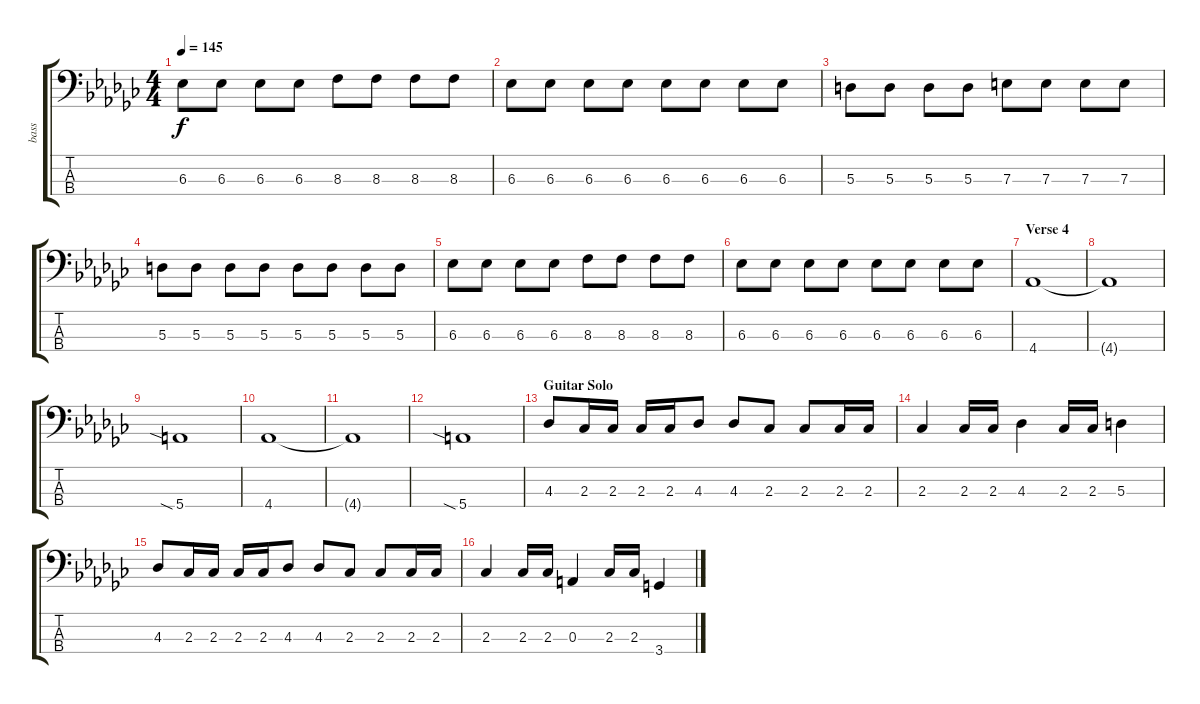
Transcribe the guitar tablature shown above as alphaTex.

\track ("bass" "bass") {instrument slapbass2}
\staff {score tabs}
\tuning (G2 D2 A1 E1) {hide}
\ts (4 4)
\tempo 145
\clef f4
\ks gb
6.3.8{dy f} 6.3.8 6.3.8 6.3.8 8.3.8 8.3.8 8.3.8 8.3.8 |
6.3.8 6.3.8 6.3.8 6.3.8 6.3.8 6.3.8 6.3.8 6.3.8 |
5.3.8 5.3.8 5.3.8 5.3.8 7.3.8 7.3.8 7.3.8 7.3.8 |
5.3.8 5.3.8 5.3.8 5.3.8 5.3.8 5.3.8 5.3.8 5.3.8 |
6.3.8 6.3.8 6.3.8 6.3.8 8.3.8 8.3.8 8.3.8 8.3.8 |
6.3.8 6.3.8 6.3.8 6.3.8 6.3.8 6.3.8 6.3.8 6.3.8 |
\section ("" "Verse 4")
4.4.1{instrument electricbassfinger} |
4.4{t}.1 |
5.4{sia}.1 |
4.4.1 |
4.4{t}.1 |
5.4{sia}.1 |
\section ("" "Guitar Solo")
4.3.8{instrument slapbass2} 2.3.16 2.3.16 2.3.16 2.3.16 4.3.8 4.3.8 2.3.8 2.3.8 2.3.16 2.3.16 |
2.3.4 2.3.16 2.3.16 4.3.4 2.3.16 2.3.16 5.3.4 |
4.3.8{instrument slapbass2} 2.3.16 2.3.16 2.3.16 2.3.16 4.3.8 4.3.8 2.3.8 2.3.8 2.3.16 2.3.16 |
2.3.4 2.3.16 2.3.16 0.3.4 2.3.16 2.3.16 3.4.4
